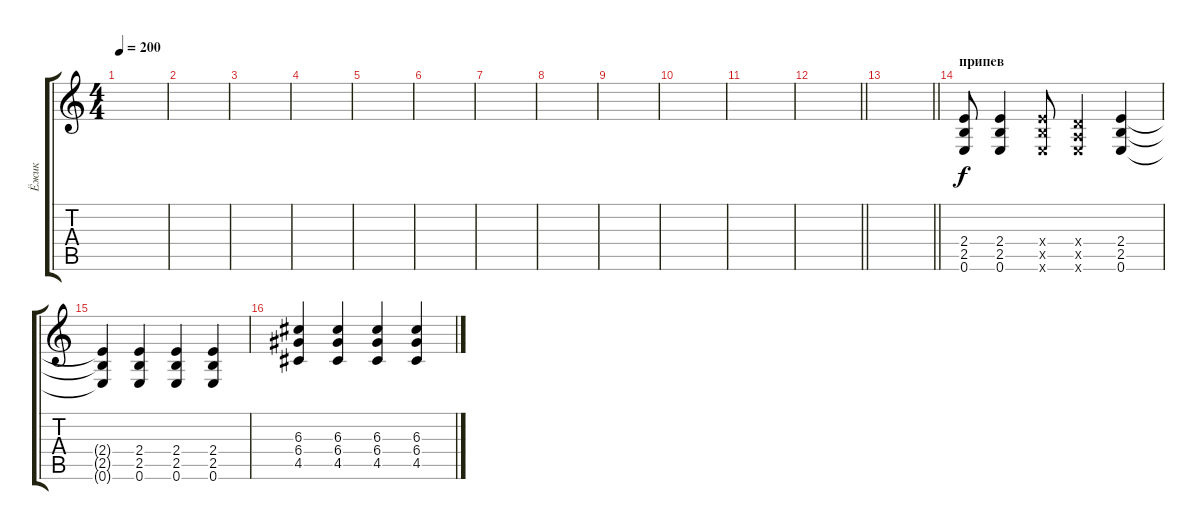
\track ("Ёжик" "Ёжик") {instrument electricguitarmuted}
\staff {score tabs}
\tuning (E4 B3 G3 D3 A2 E2) {hide}
\ts (4 4)
\tempo 200
\clef g2
\ks c
|
|
|
|
|
|
|
|
|
|
|
\barLineRight lightlight
|
\barLineRight lightlight
|
\section ("" "припев")
(2.4 2.5 0.6).8{dy f volume 11 instrument distortionguitar} (2.4 2.5 0.6).4 (2.4{x} 2.5{x} 0.6{x}).8 (0.4{x} 0.5{x} 0.6{x}).4 (2.4 2.5 0.6).4 |
(2.4{t} 2.5{t} 0.6{t}).4 (2.4 2.5 0.6).4 (2.4 2.5 0.6).4 (2.4 2.5 0.6).4 |
(6.3 6.4 4.5).4 (6.3 6.4 4.5).4 (6.3 6.4 4.5).4 (6.3 6.4 4.5).4
